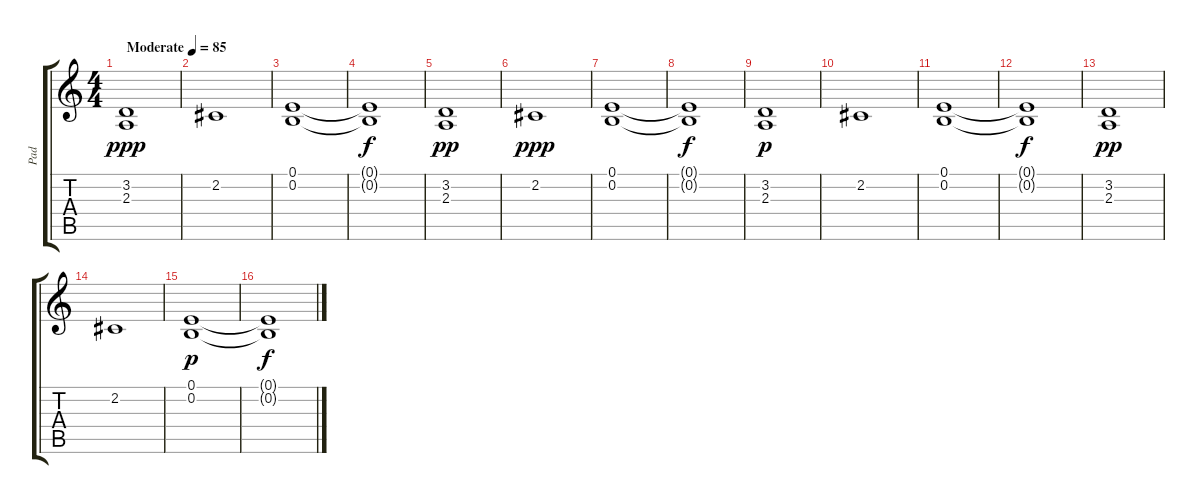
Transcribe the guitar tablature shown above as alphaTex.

\track ("Pad" "Pad") {instrument pad2warm}
\staff {score tabs}
\tuning (E4 B3 G3 D3 A2 E2) {hide}
\ts (4 4)
\tempo (85 "Moderate")
\clef g2
\ks c
(3.2 2.3).1{dy ppp instrument pad2warm} |
2.2.1 |
(0.1 0.2).1 |
(0.1{t} 0.2{t}).1{dy f} |
(3.2 2.3).1{dy pp} |
2.2.1{dy ppp} |
(0.1 0.2).1 |
(0.1{t} 0.2{t}).1{dy f} |
(3.2 2.3).1{dy p} |
2.2.1 |
(0.1 0.2).1 |
(0.1{t} 0.2{t}).1{dy f} |
(3.2 2.3).1{dy pp} |
2.2.1 |
(0.1 0.2).1{dy p} |
(0.1{t} 0.2{t}).1{dy f}
